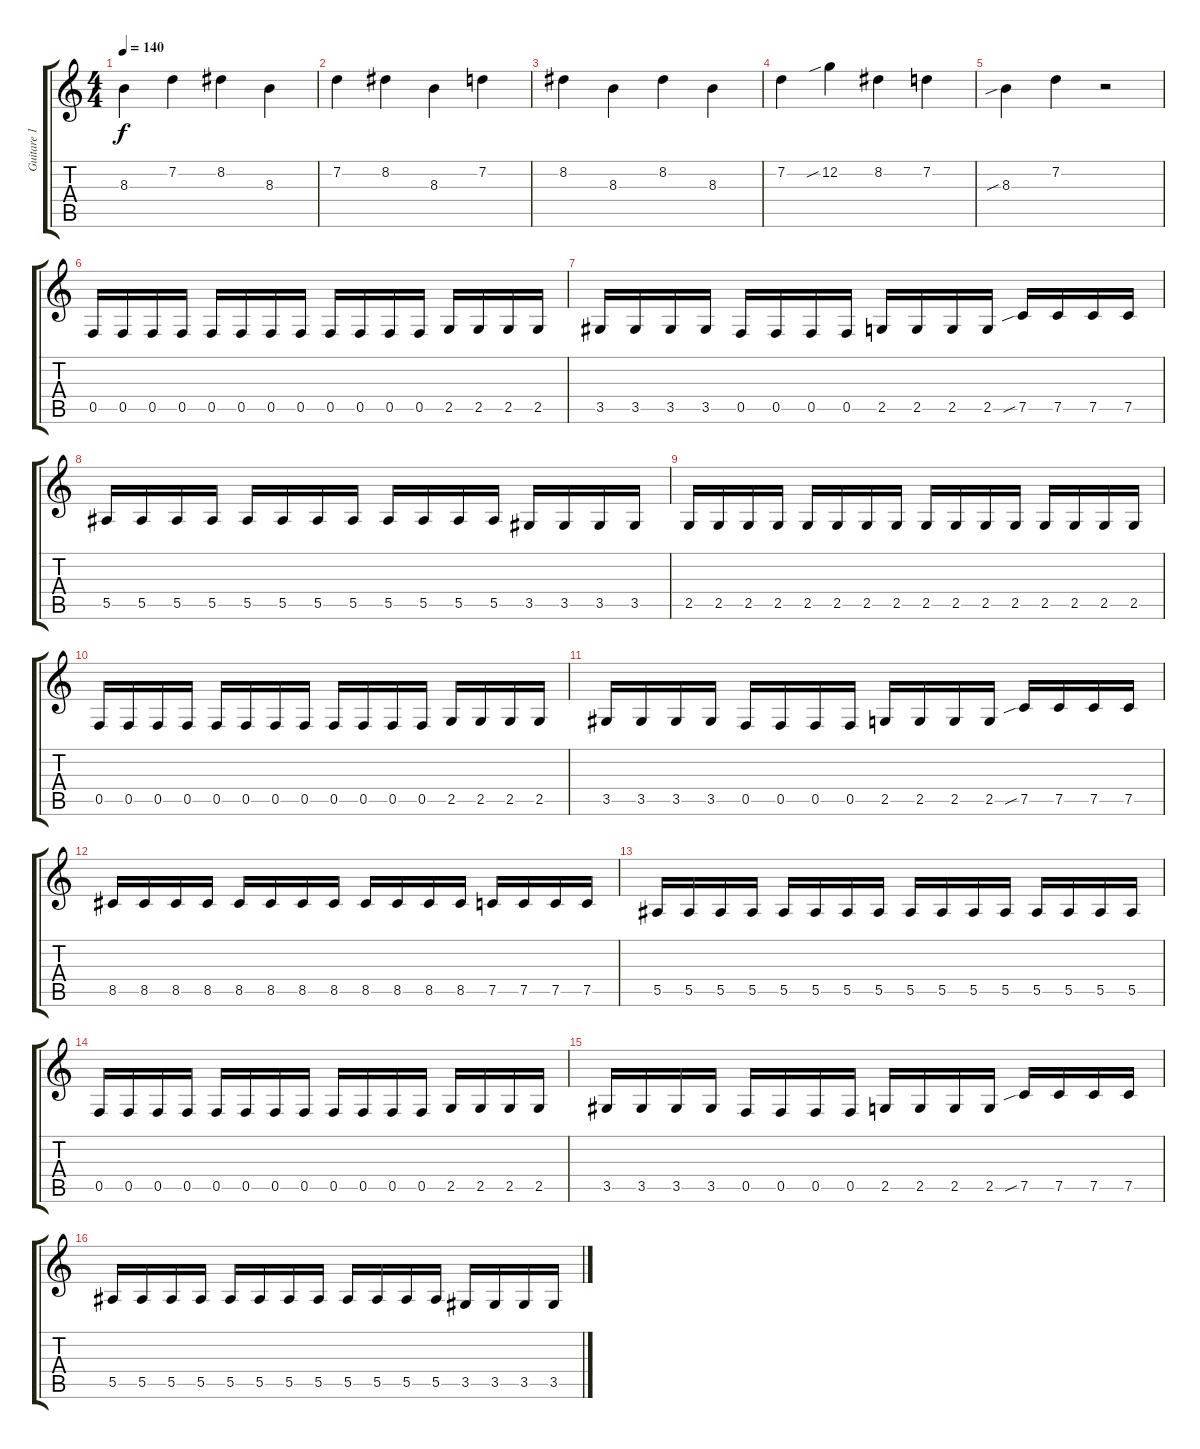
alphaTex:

\track ("Guitare 1" "Guitare 1") {instrument distortionguitar}
\staff {score tabs}
\tuning (C4 G3 Eb3 Bb2 F2 C2) {hide}
\ts (4 4)
\tempo 140
\clef g2
\ks c
8.3.4{dy f} 7.2.4 8.2.4 8.3.4 |
7.2.4 8.2.4 8.3.4 7.2.4 |
8.2.4 8.3.4 8.2.4 8.3.4 |
7.2.4 12.2{sib}.4 8.2.4 7.2.4 |
8.3{sib}.4 7.2.4 r.2 |
0.5.16 0.5.16 0.5.16 0.5.16 0.5.16 0.5.16 0.5.16 0.5.16 0.5.16 0.5.16 0.5.16 0.5.16 2.5.16 2.5.16 2.5.16 2.5.16 |
3.5.16 3.5.16 3.5.16 3.5.16 0.5.16 0.5.16 0.5.16 0.5.16 2.5.16 2.5.16 2.5.16 2.5.16 7.5{sib}.16 7.5.16 7.5.16 7.5.16 |
5.5.16 5.5.16 5.5.16 5.5.16 5.5.16 5.5.16 5.5.16 5.5.16 5.5.16 5.5.16 5.5.16 5.5.16 3.5.16 3.5.16 3.5.16 3.5.16 |
2.5.16 2.5.16 2.5.16 2.5.16 2.5.16 2.5.16 2.5.16 2.5.16 2.5.16 2.5.16 2.5.16 2.5.16 2.5.16 2.5.16 2.5.16 2.5.16 |
0.5.16 0.5.16 0.5.16 0.5.16 0.5.16 0.5.16 0.5.16 0.5.16 0.5.16 0.5.16 0.5.16 0.5.16 2.5.16 2.5.16 2.5.16 2.5.16 |
3.5.16 3.5.16 3.5.16 3.5.16 0.5.16 0.5.16 0.5.16 0.5.16 2.5.16 2.5.16 2.5.16 2.5.16 7.5{sib}.16 7.5.16 7.5.16 7.5.16 |
8.5.16 8.5.16 8.5.16 8.5.16 8.5.16 8.5.16 8.5.16 8.5.16 8.5.16 8.5.16 8.5.16 8.5.16 7.5.16 7.5.16 7.5.16 7.5.16 |
5.5.16 5.5.16 5.5.16 5.5.16 5.5.16 5.5.16 5.5.16 5.5.16 5.5.16 5.5.16 5.5.16 5.5.16 5.5.16 5.5.16 5.5.16 5.5.16 |
0.5.16 0.5.16 0.5.16 0.5.16 0.5.16 0.5.16 0.5.16 0.5.16 0.5.16 0.5.16 0.5.16 0.5.16 2.5.16 2.5.16 2.5.16 2.5.16 |
3.5.16 3.5.16 3.5.16 3.5.16 0.5.16 0.5.16 0.5.16 0.5.16 2.5.16 2.5.16 2.5.16 2.5.16 7.5{sib}.16 7.5.16 7.5.16 7.5.16 |
5.5.16 5.5.16 5.5.16 5.5.16 5.5.16 5.5.16 5.5.16 5.5.16 5.5.16 5.5.16 5.5.16 5.5.16 3.5.16 3.5.16 3.5.16 3.5.16
